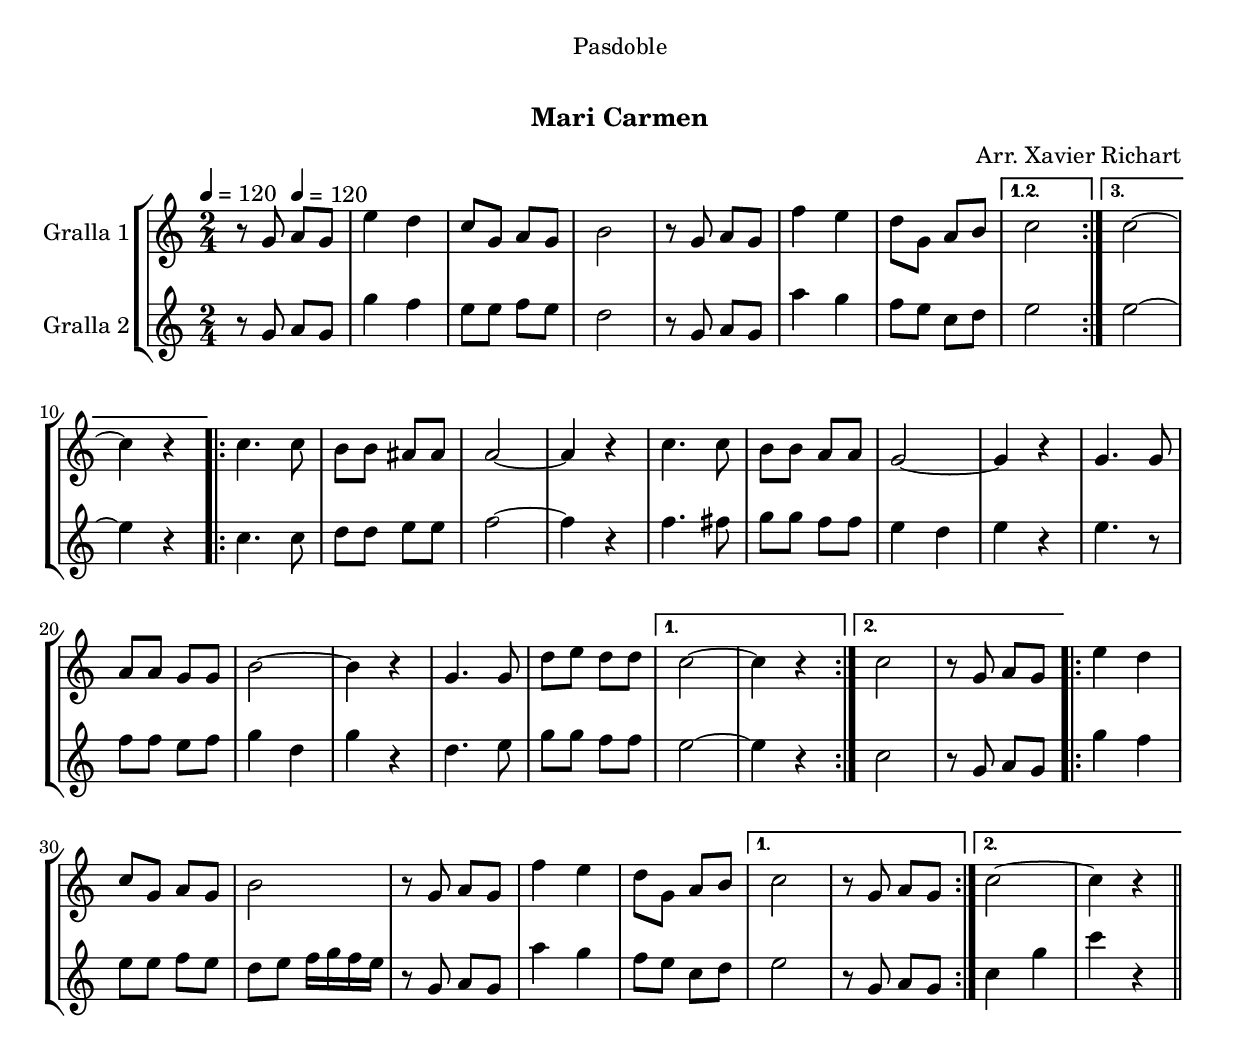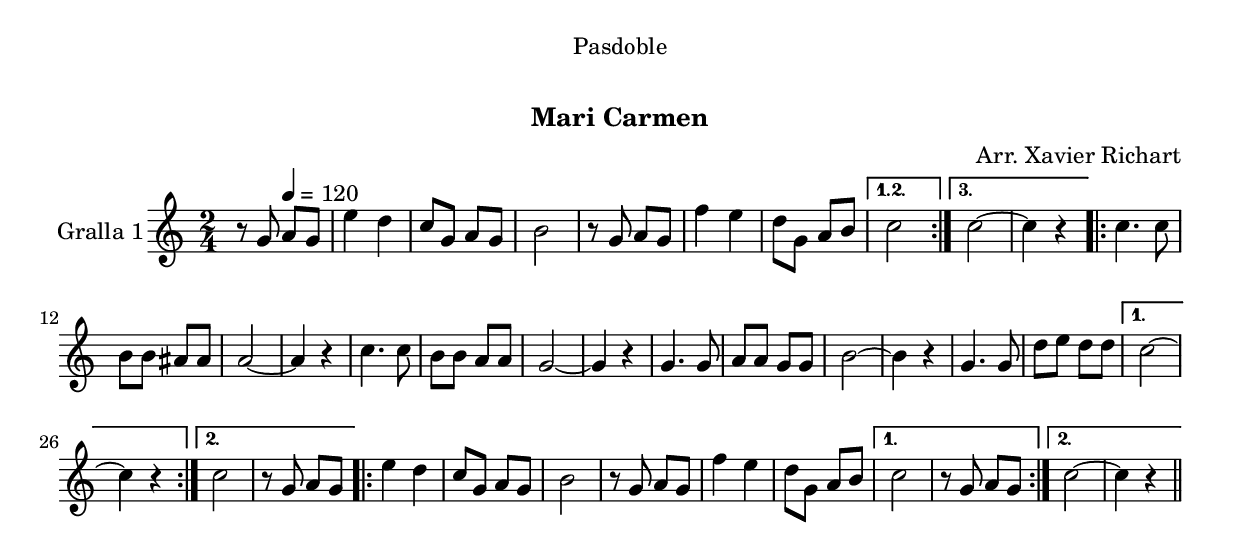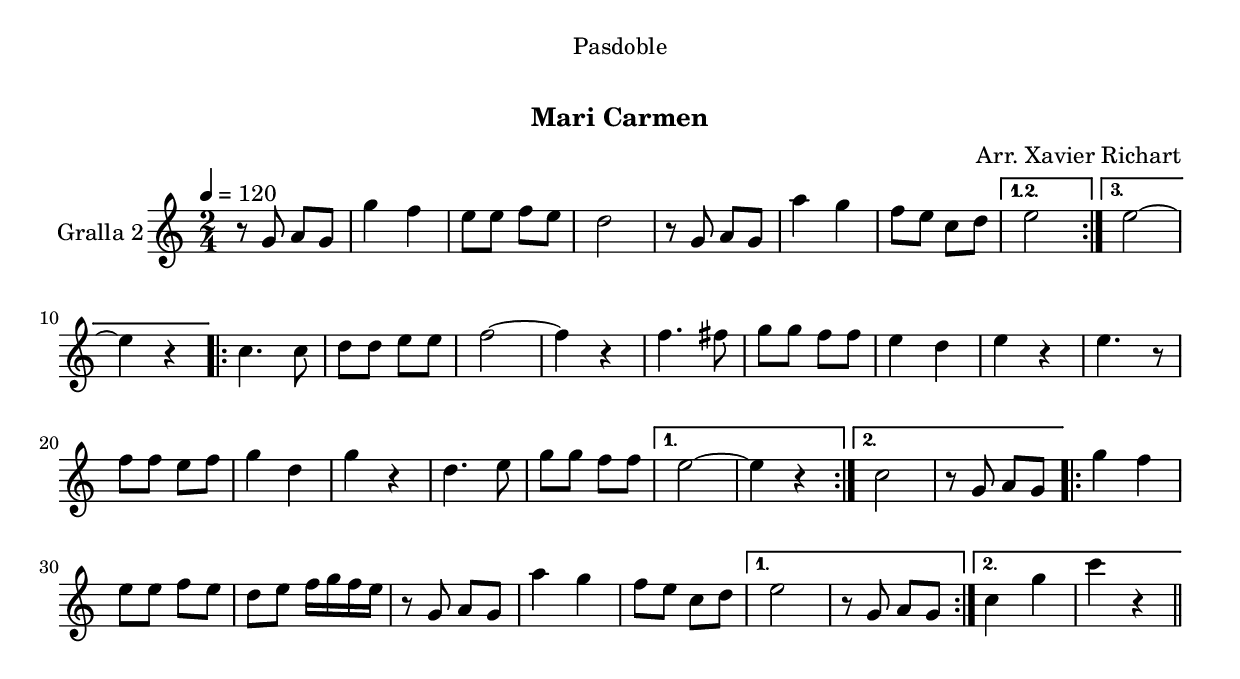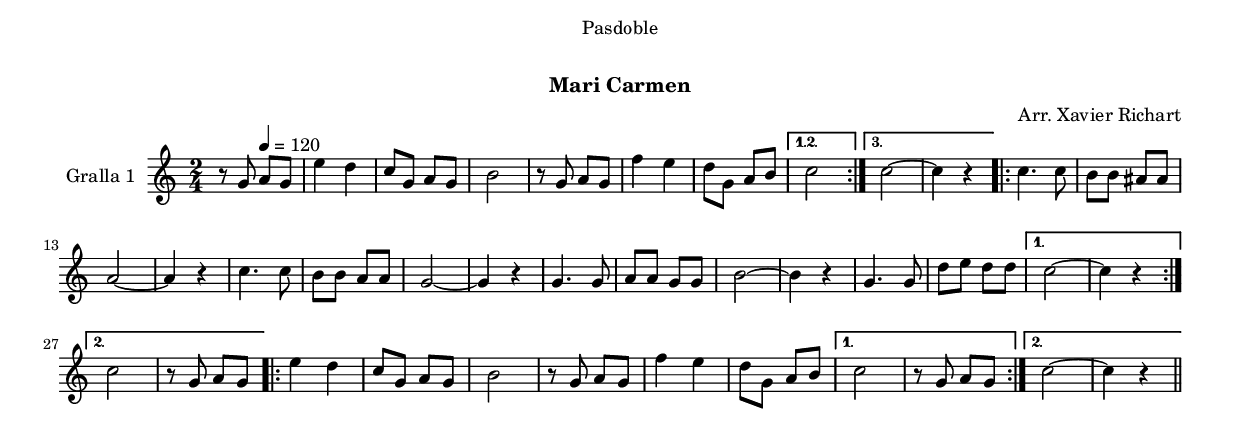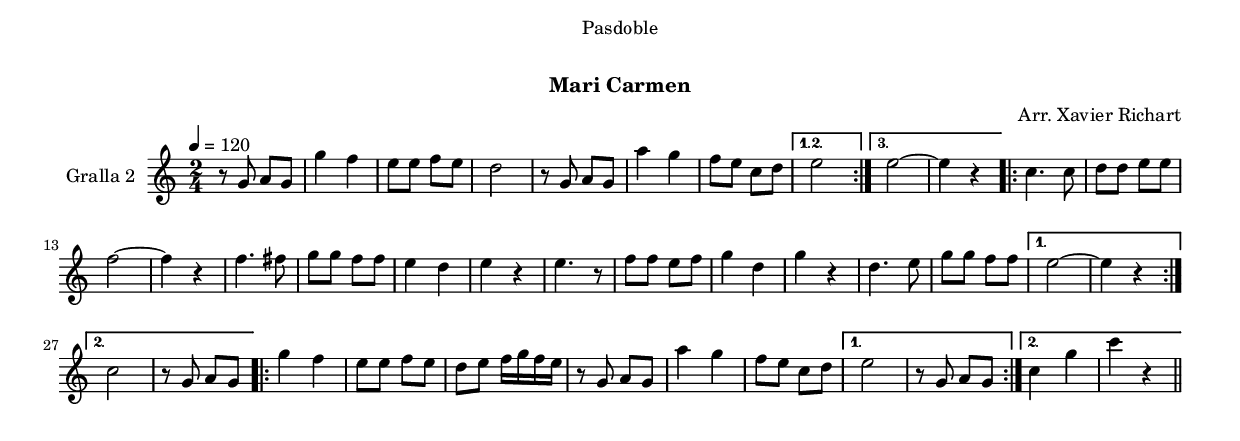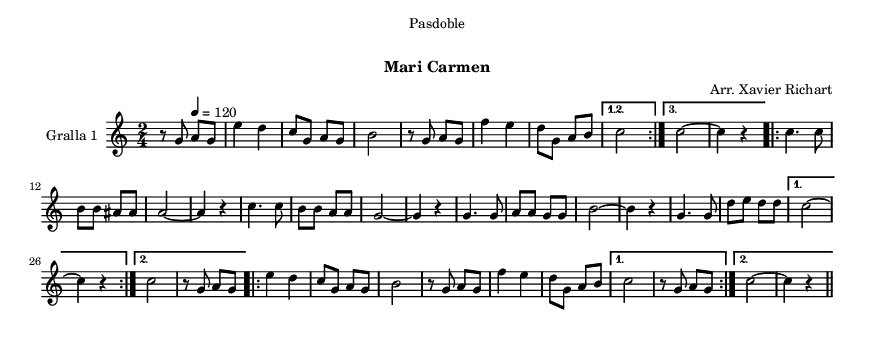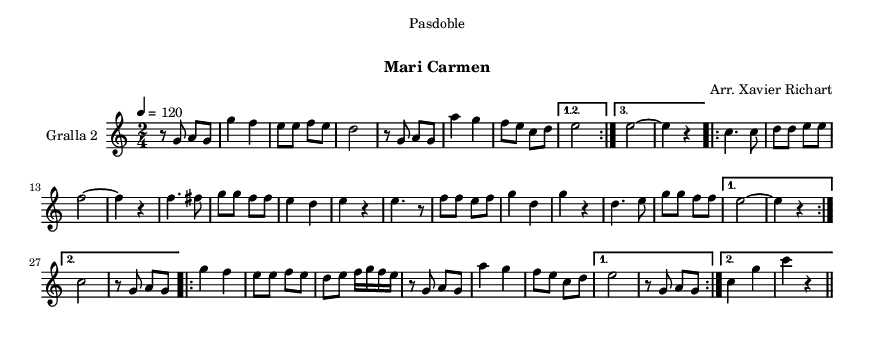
\version "2.16.0"

\header {
  dedication="Pasdoble"
  title="  "
  subtitle="Mari Carmen"
  subsubtitle=""
  poet=""
  meter=""
  piece=""
  composer="Arr. Xavier Richart"
  arranger=""
  opus=""
  instrument=""
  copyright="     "
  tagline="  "
}

liniaroAa =
\relative g'
{
  \clef treble
  \key c \major
  \time 2/4
  \repeat volta 3 { r8 g \tempo 4 = 120 a g  |
  e'4 d  |
  c8 g a g  |
  b2  |
  %05
  r8 g a g  |
  f'4 e  |
  d8 g, a b }
  \alternative { { c2 }
  { c2 ~  |
  %10
  c4 r } }
  \repeat volta 2 { c4. c8  |
  b8 b ais ais  |
  a2 ~  |
  a4 r  |
  %15
  c4. c8  |
  b8 b a a  |
  g2 ~  |
  g4 r  |
  g4. g8  |
  %20
  a8 a g g  |
  b2 ~  |
  b4 r  |
  g4. g8  |
  d'8 e d d }
  %25
  \alternative { { c2 ~  |
  c4 r }
  { c2  |
  r8 g a g } }
  \repeat volta 2 { e'4 d  |
  %30
  c8 g a g  |
  b2  |
  r8 g a g  |
  f'4 e  |
  d8 g, a b }
  %35
  \alternative { { c2  |
  r8 g a g }
  { c2 ~  |
  c4 r4 } } \bar "||" % kompletite
}

liniaroAb =
\relative g'
{
  \tempo 4 = 120
  \clef treble
  \key c \major
  \time 2/4
  \repeat volta 3 { r8 g a g  |
  g'4 f  |
  e8 e f e  |
  d2  |
  %05
  r8 g, a g  |
  a'4 g  |
  f8 e c d }
  \alternative { { e2 }
  { e2 ~  |
  %10
  e4 r } }
  \repeat volta 2 { c4. c8  |
  d8 d e e  |
  f2 ~  |
  f4 r  |
  %15
  f4. fis8  |
  g8 g f f  |
  e4 d  |
  e4 r  |
  e4. r8  | % kompletite
  %20
  f8 f e f  |
  g4 d  |
  g4 r  |
  d4. e8  |
  g8 g f f }
  %25
  \alternative { { e2 ~  |
  e4 r }
  { c2  |
  r8 g a g } }
  \repeat volta 2 { g'4 f  |
  %30
  e8 e f e  |
  d8 e f16 g f e  |
  r8 g, a g  |
  a'4 g  |
  f8 e c d }
  %35
  \alternative { { e2  |
  r8 g, a g }
  { c4 g'  |
  c4 r4 } } \bar "||" % kompletite
}

\book {

\paper {
  print-page-number = false
  #(set-paper-size "a4")
  #(layout-set-staff-size 20)
}

\bookpart {
  \score {
    \new StaffGroup {
      \override Score.RehearsalMark #'self-alignment-X = #LEFT
      <<
        \new Staff \with {instrumentName = #"Gralla 1" } \liniaroAa
        \new Staff \with {instrumentName = #"Gralla 2" } \liniaroAb
      >>
    }
    \layout {}
  }\score { \unfoldRepeats
    \new StaffGroup {
      \override Score.RehearsalMark #'self-alignment-X = #LEFT
      <<
        \new Staff \with {instrumentName = #"Gralla 1" } \liniaroAa
        \new Staff \with {instrumentName = #"Gralla 2" } \liniaroAb
      >>
    }
    \midi {}
  }
}

\bookpart {
  \header {}
  \score {
    \new StaffGroup {
      \override Score.RehearsalMark #'self-alignment-X = #LEFT
      <<
        \new Staff \with {instrumentName = #"Gralla 1" } \liniaroAa
      >>
    }
    \layout {}
  }\score { \unfoldRepeats
    \new StaffGroup {
      \override Score.RehearsalMark #'self-alignment-X = #LEFT
      <<
        \new Staff \with {instrumentName = #"Gralla 1" } \liniaroAa
      >>
    }
    \midi {}
  }
}

\bookpart {
  \header {}
  \score {
    \new StaffGroup {
      \override Score.RehearsalMark #'self-alignment-X = #LEFT
      <<
        \new Staff \with {instrumentName = #"Gralla 2" } \liniaroAb
      >>
    }
    \layout {}
  }\score { \unfoldRepeats
    \new StaffGroup {
      \override Score.RehearsalMark #'self-alignment-X = #LEFT
      <<
        \new Staff \with {instrumentName = #"Gralla 2" } \liniaroAb
      >>
    }
    \midi {}
  }
}

}

\book {

\paper {
  print-page-number = false
  #(set-paper-size "a5landscape")
  #(layout-set-staff-size 16)
  #(define output-suffix "a5")
}

\bookpart {
  \header {}
  \score {
    \new StaffGroup {
      \override Score.RehearsalMark #'self-alignment-X = #LEFT
      <<
        \new Staff \with {instrumentName = #"Gralla 1" } \liniaroAa
      >>
    }
    \layout {}
  }
}

\bookpart {
  \header {}
  \score {
    \new StaffGroup {
      \override Score.RehearsalMark #'self-alignment-X = #LEFT
      <<
        \new Staff \with {instrumentName = #"Gralla 2" } \liniaroAb
      >>
    }
    \layout {}
  }
}

}

\book {

\paper {
  print-page-number = false
  #(set-paper-size "a6landscape")
  #(layout-set-staff-size 12)
  #(define output-suffix "a6")
}

\bookpart {
  \header {}
  \score {
    \new StaffGroup {
      \override Score.RehearsalMark #'self-alignment-X = #LEFT
      <<
        \new Staff \with {instrumentName = #"Gralla 1" } \liniaroAa
      >>
    }
    \layout {}
  }
}

\bookpart {
  \header {}
  \score {
    \new StaffGroup {
      \override Score.RehearsalMark #'self-alignment-X = #LEFT
      <<
        \new Staff \with {instrumentName = #"Gralla 2" } \liniaroAb
      >>
    }
    \layout {}
  }
}

}

